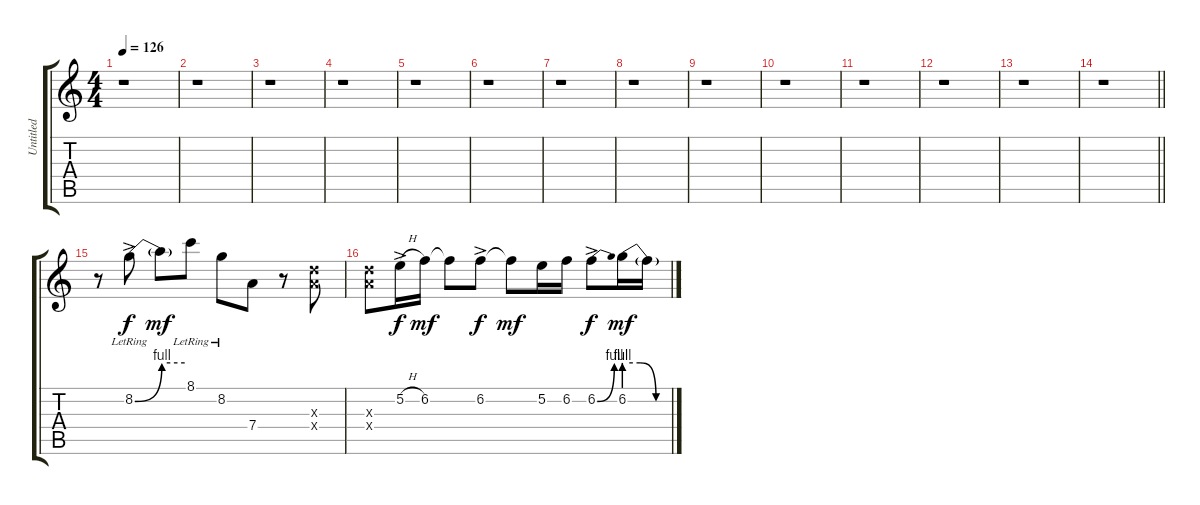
\track ("Untitled" "Untitled") {instrument overdrivenguitar}
\staff {score tabs}
\tuning (E4 B3 G3 D3 A2 E2) {hide}
\ts (4 4)
\tempo 126
\clef g2
\ks c
r.1{dy mf} |
r.1 |
r.1 |
r.1 |
r.1 |
r.1 |
r.1 |
r.1 |
r.1 |
r.1 |
r.1 |
r.1 |
r.1 |
\barLineRight lightlight
r.1 |
r.8 8.2{be (bend 0 0 60 4) ac lr}.8{dy f} 8.2{be (hold 0 4 60 4) t}.8{dy mf} 8.1{lr}.8 8.2{lr}.8 7.4.8 r.8 (7.3{x} 7.4{x}).8 |
(7.3{x} 7.4{x}).8 5.2{h ac}.16{dy f} 6.2.16{dy mf} 6.2{t}.8 6.2{ac}.8{dy f} 6.2{t}.8{dy mf} 5.2.16 6.2.16 6.2{be (bend 0 0 60 4) ac}.8{dy f} 6.2{be (custom 0 4 20 4 40 0 60 0)}.16{dy mf} 6.2{h t}.16
